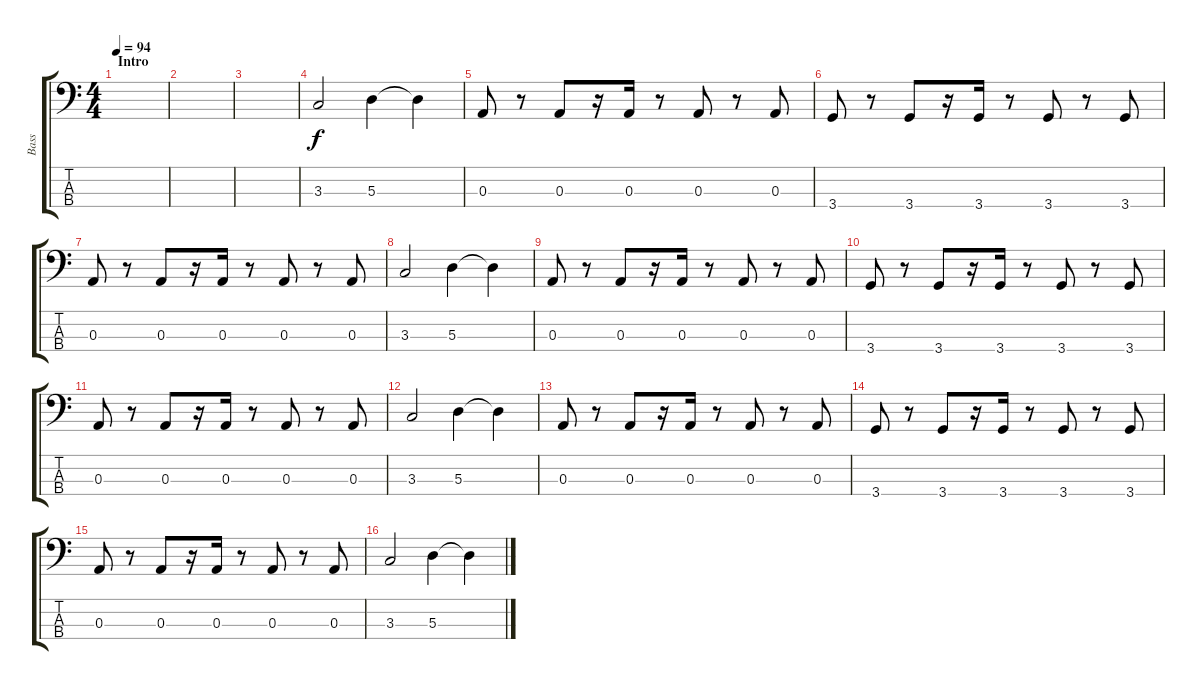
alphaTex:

\track ("Bass" "Bass") {instrument electricbasspick}
\staff {score tabs}
\tuning (G2 D2 A1 E1) {hide}
\ts (4 4)
\section ("" "Intro")
\tempo 94
\clef f4
\ks c
|
|
|
3.3.2 5.3.4 5.3{t}.4 |
0.3.8 r.8 0.3.8 r.16 0.3.16 r.8 0.3.8 r.8 0.3.8 |
3.4.8 r.8 3.4.8 r.16 3.4.16 r.8 3.4.8 r.8 3.4.8 |
0.3.8 r.8 0.3.8 r.16 0.3.16 r.8 0.3.8 r.8 0.3.8 |
3.3.2 5.3.4 5.3{t}.4 |
0.3.8 r.8 0.3.8 r.16 0.3.16 r.8 0.3.8 r.8 0.3.8 |
3.4.8 r.8 3.4.8 r.16 3.4.16 r.8 3.4.8 r.8 3.4.8 |
0.3.8 r.8 0.3.8 r.16 0.3.16 r.8 0.3.8 r.8 0.3.8 |
3.3.2 5.3.4 5.3{t}.4 |
0.3.8 r.8 0.3.8 r.16 0.3.16 r.8 0.3.8 r.8 0.3.8 |
3.4.8 r.8 3.4.8 r.16 3.4.16 r.8 3.4.8 r.8 3.4.8 |
0.3.8 r.8 0.3.8 r.16 0.3.16 r.8 0.3.8 r.8 0.3.8 |
3.3.2 5.3.4 5.3{t}.4
